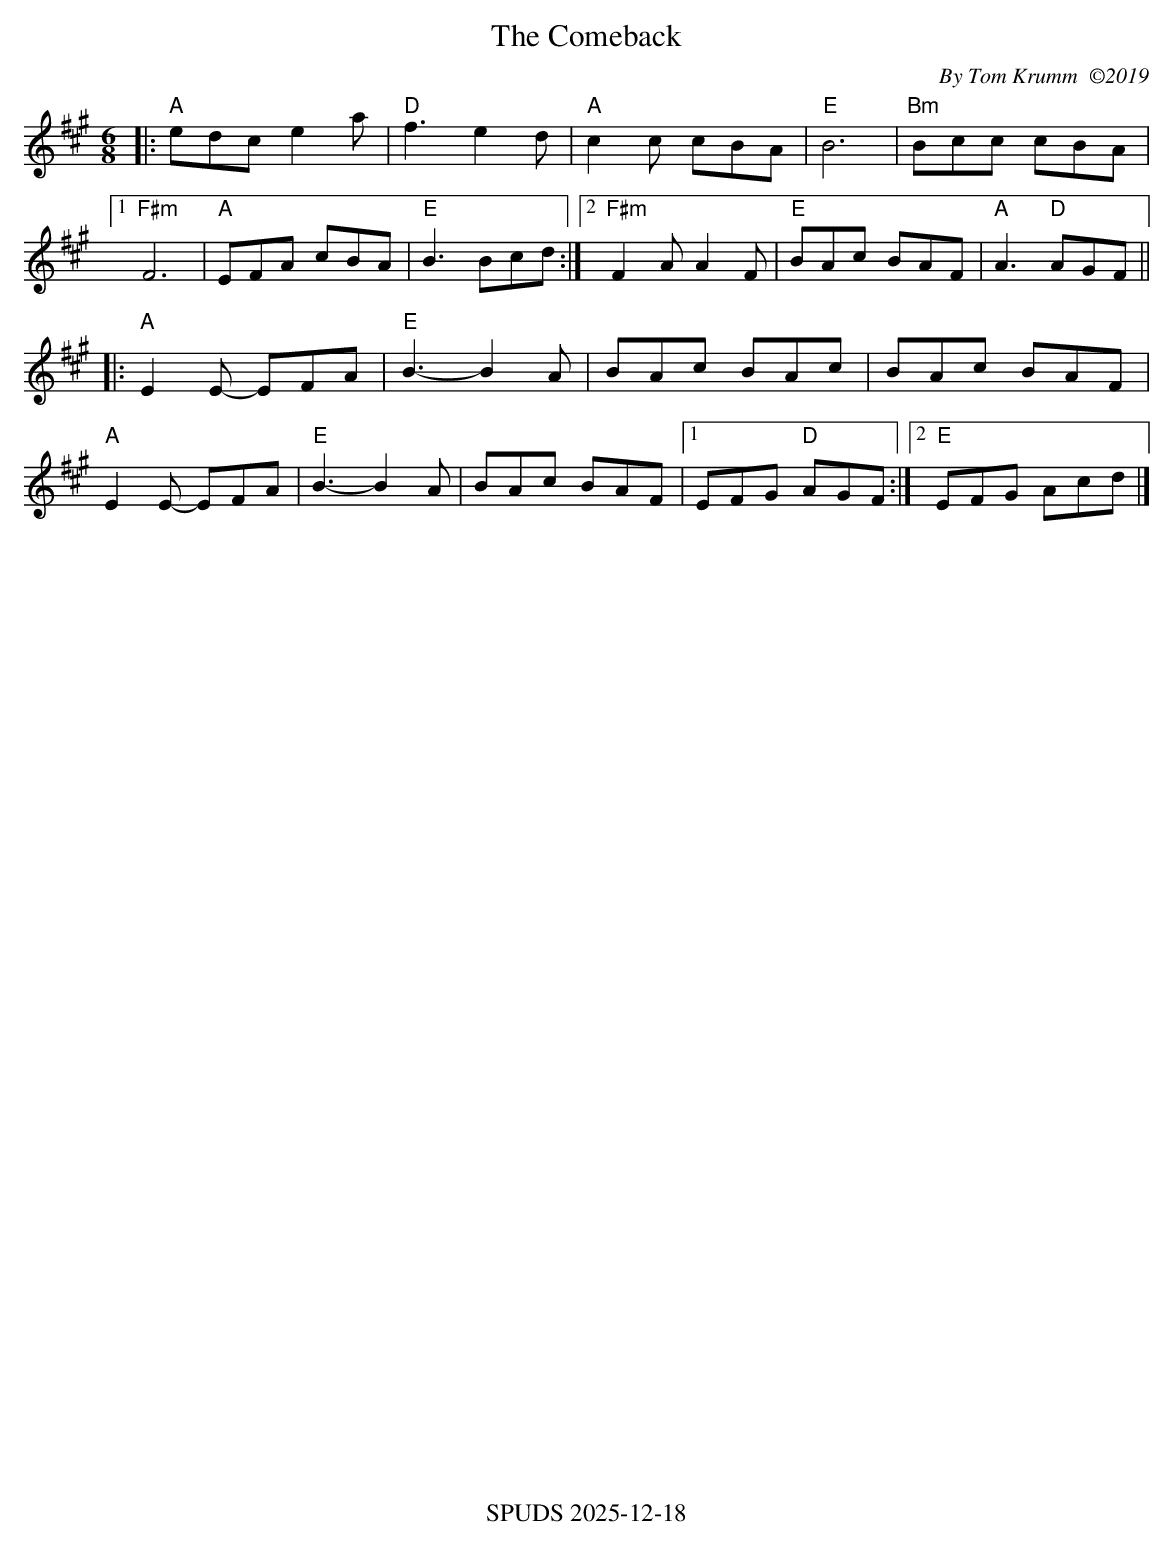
X:1
T:Comeback, The
C:By Tom Krumm  ©2019
L:1/8
M:6/8
K:A
|:"A" edc e2 a |"D" f3 e2 d |"A" c2 c cBA |"E" B6 |"Bm" Bcc cBA \
|1"F#m" F6 |"A" EFA cBA | "E" B3 Bcd :|2"F#m" F2 A A2 F |"E" BAc BAF |"A" A3"D" AGF ||
|:"A" E2 E- EFA |"E" B3- B2 A | BAc BAc | BAc BAF |
"A" E2 E- EFA |"E" B3- B2 A |$ BAc BAF |1 EFG"D" AGF :|2"E" EFG Acd |]
